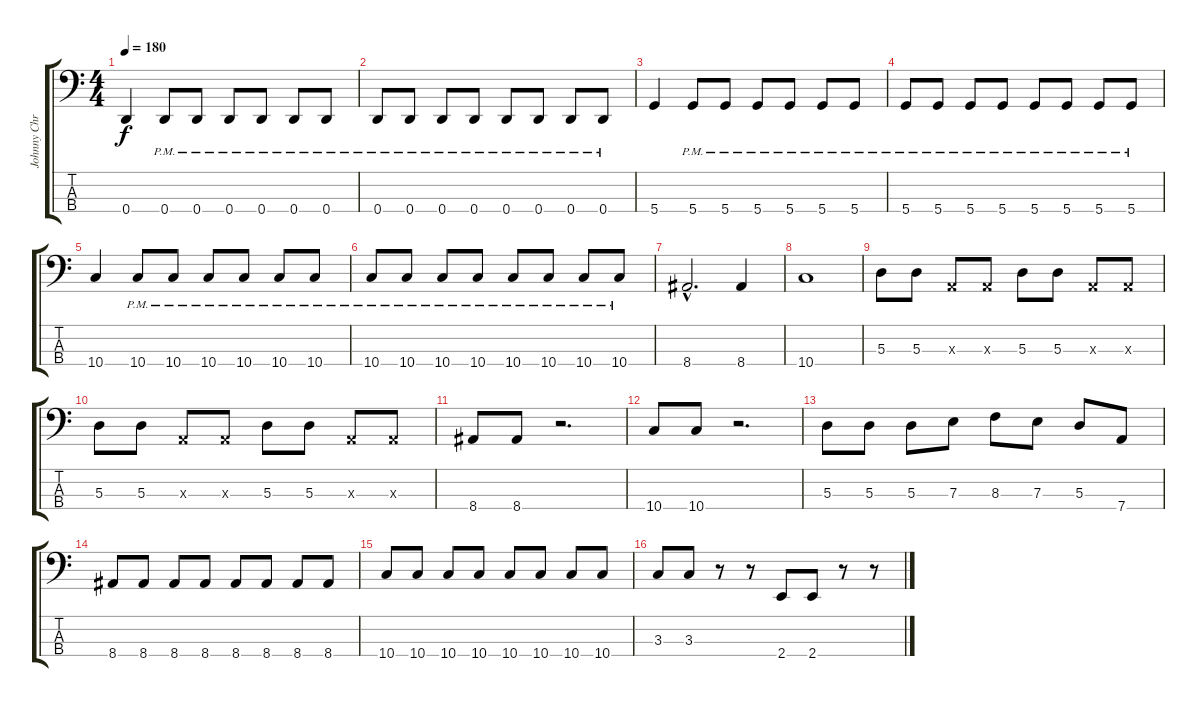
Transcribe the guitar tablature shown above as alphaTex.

\track ("Johnny Christ" "Johnny Chr") {instrument electricbasspick}
\staff {score tabs}
\tuning (G2 D2 A1 D1) {hide}
\ts (4 4)
\tempo 180
\clef f4
\ks c
0.4.4{dy f} 0.4{pm}.8 0.4{pm}.8 0.4{pm}.8 0.4{pm}.8 0.4{pm}.8 0.4{pm}.8 |
0.4{pm}.8 0.4{pm}.8 0.4{pm}.8 0.4{pm}.8 0.4{pm}.8 0.4{pm}.8 0.4{pm}.8 0.4{pm}.8 |
5.4.4 5.4{pm}.8 5.4{pm}.8 5.4{pm}.8 5.4{pm}.8 5.4{pm}.8 5.4{pm}.8 |
5.4{pm}.8 5.4{pm}.8 5.4{pm}.8 5.4{pm}.8 5.4{pm}.8 5.4{pm}.8 5.4{pm}.8 5.4{pm}.8 |
10.4.4 10.4{pm}.8 10.4{pm}.8 10.4{pm}.8 10.4{pm}.8 10.4{pm}.8 10.4{pm}.8 |
10.4{pm}.8 10.4{pm}.8 10.4{pm}.8 10.4{pm}.8 10.4{pm}.8 10.4{pm}.8 10.4{pm}.8 10.4{pm}.8 |
8.4{hac}.2{d} 8.4.4 |
10.4.1 |
5.3.8 5.3.8 0.3{x}.8 0.3{x}.8 5.3.8 5.3.8 0.3{x}.8 0.3{x}.8 |
5.3.8 5.3.8 0.3{x}.8 0.3{x}.8 5.3.8 5.3.8 0.3{x}.8 0.3{x}.8 |
8.4.8 8.4.8 r.2{d} |
10.4.8 10.4.8 r.2{d} |
5.3.8 5.3.8 5.3.8 7.3.8 8.3.8 7.3.8 5.3.8 7.4.8 |
8.4.8 8.4.8 8.4.8 8.4.8 8.4.8 8.4.8 8.4.8 8.4.8 |
10.4.8 10.4.8 10.4.8 10.4.8 10.4.8 10.4.8 10.4.8 10.4.8 |
3.3.8 3.3.8 r.8 r.8 2.4.8 2.4.8 r.8 r.8
